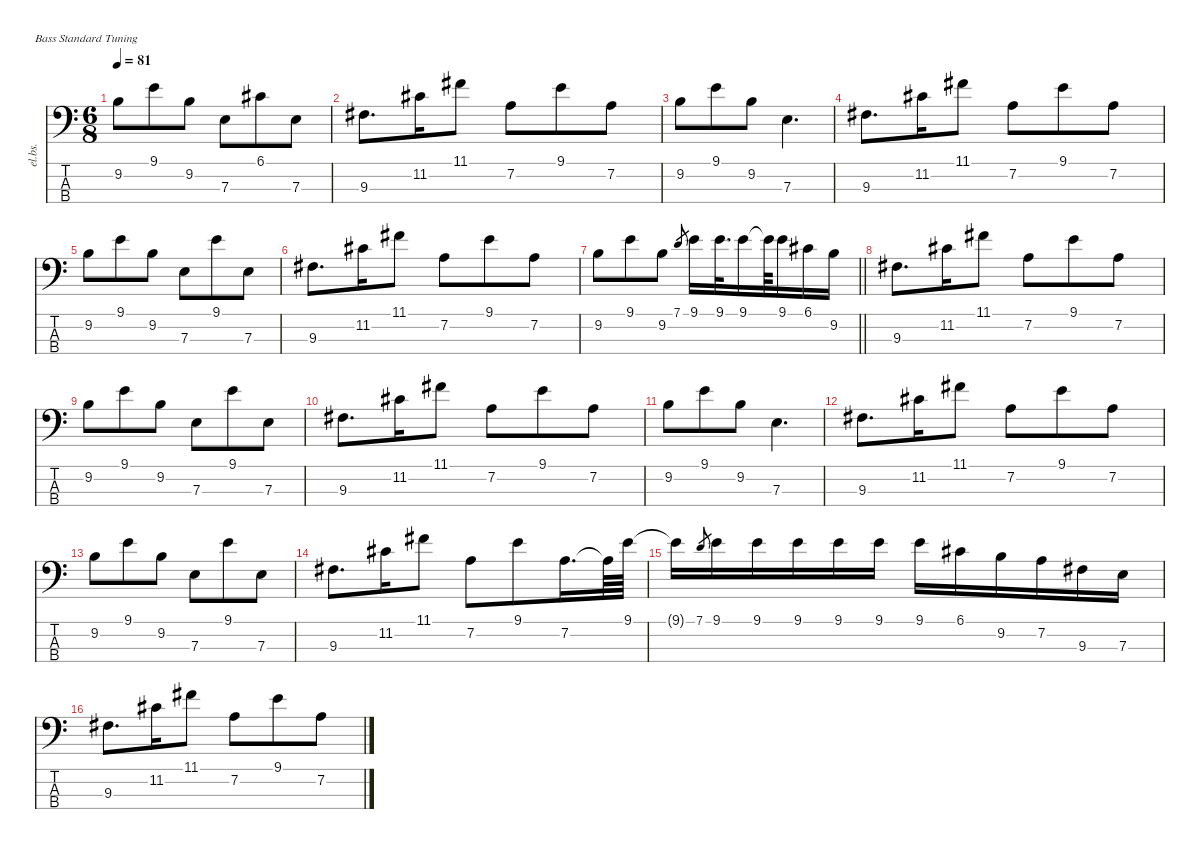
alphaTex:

\defaultSystemsLayout 4
\hideDynamics
\bracketExtendMode nobrackets
\otherSystemsTrackNameOrientation horizontal
\track ("Lead Cliff I" "el.bs.") {instrument electricbassfinger}
\staff {score tabs}
\tuning (G2 D2 A1 E1)
\ts (6 8)
\tempo 81
\clef f4
\ks c
9.2.8{dy f beam Down} 9.1.8{beam Down} 9.2.8{beam Down} 7.3.8{beam Down} 6.1{acc #}.8{beam Down} 7.3.8{beam Down} |
9.3{acc #}.8{d beam Down} 11.2{acc #}.16{beam Down} 11.1{acc #}.8{beam Down} 7.2.8{beam Down} 9.1.8{beam Down} 7.2.8{beam Down} |
9.2.8{beam Down} 9.1.8{beam Down} 9.2.8{beam Down} 7.3.4{d beam Down} |
9.3{acc #}.8{d beam Down} 11.2{acc #}.16{beam Down} 11.1{acc #}.8{beam Down} 7.2.8{beam Down} 9.1.8{beam Down} 7.2.8{beam Down} |
9.2.8{beam Down} 9.1.8{beam Down} 9.2.8{beam Down} 7.3.8{beam Down} 9.1.8{beam Down} 7.3.8{beam Down} |
9.3{acc #}.8{d beam Down} 11.2{acc #}.16{beam Down} 11.1{acc #}.8{beam Down} 7.2.8{beam Down} 9.1.8{beam Down} 7.2.8{beam Down} |
\barLineRight lightlight
9.2.8{beam Down} 9.1.8{beam Down} 9.2.8{beam Down} 7.1.8{gr dy mf beam Up} 9.1.16{dy f beam Down} 9.1.32{d beam Down} 9.1.16{beam Down} 9.1{t}.64{beam Down} 9.1.16{beam Down} 6.1{acc #}.16{beam Down} 9.2.16{beam Down} |
9.3{acc #}.8{d beam Down} 11.2{acc #}.16{beam Down} 11.1{acc #}.8{beam Down} 7.2.8{beam Down} 9.1.8{beam Down} 7.2.8{beam Down} |
9.2.8{beam Down} 9.1.8{beam Down} 9.2.8{beam Down} 7.3.8{beam Down} 9.1.8{beam Down} 7.3.8{beam Down} |
9.3{acc #}.8{d beam Down} 11.2{acc #}.16{beam Down} 11.1{acc #}.8{beam Down} 7.2.8{beam Down} 9.1.8{beam Down} 7.2.8{beam Down} |
9.2.8{beam Down} 9.1.8{beam Down} 9.2.8{beam Down} 7.3.4{d beam Down} |
9.3{acc #}.8{d beam Down} 11.2{acc #}.16{beam Down} 11.1{acc #}.8{beam Down} 7.2.8{beam Down} 9.1.8{beam Down} 7.2.8{beam Down} |
9.2.8{beam Down} 9.1.8{beam Down} 9.2.8{beam Down} 7.3.8{beam Down} 9.1.8{beam Down} 7.3.8{beam Down} |
9.3{acc #}.8{d beam Down} 11.2{acc #}.16{beam Down} 11.1{acc #}.8{beam Down} 7.2.8{beam Down} 9.1.8{beam Down} 7.2.16{d beam Down} 7.2{t}.64{beam Down} 9.1.64{beam Down} |
9.1{t}.16{beam Down} 7.1.8{gr dy pp beam Up} 9.1.16{dy f beam Down} 9.1.16{beam Down} 9.1.16{beam Down} 9.1.16{beam Down} 9.1.16{beam Down} 9.1.16{beam Down} 6.1{acc #}.16{beam Down} 9.2.16{beam Down} 7.2.16{beam Down} 9.3{acc #}.16{beam Down} 7.3.16{beam Down} |
9.3{acc #}.8{d beam Down} 11.2{acc #}.16{beam Down} 11.1{acc #}.8{beam Down} 7.2.8{beam Down} 9.1.8{beam Down} 7.2.8{beam Down}
